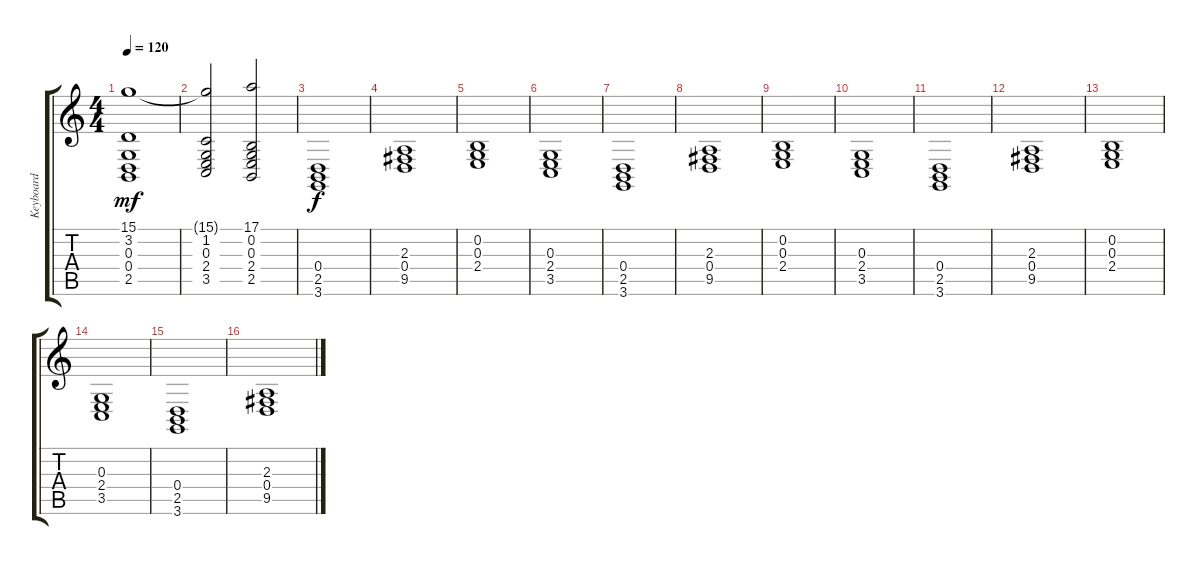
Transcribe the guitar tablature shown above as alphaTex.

\track ("Keyboard" "Keyboard") {instrument acousticgrandpiano}
\staff {score tabs}
\tuning (E4 B3 G3 D3 A2 E2) {hide}
\ts (4 4)
\tempo 120
\clef g2
\ks c
(15.1 3.2 0.3 0.4 2.5).1{dy mf} |
(15.1{t} 1.2 0.3 2.4 3.5).2 (17.1 0.2 0.3 2.4 2.5).2 |
(0.4 2.5 3.6).1{dy f} |
(2.3 0.4 9.5).1 |
(0.2 0.3 2.4).1 |
(0.3 2.4 3.5).1 |
(0.4 2.5 3.6).1 |
(2.3 0.4 9.5).1 |
(0.2 0.3 2.4).1 |
(0.3 2.4 3.5).1 |
(0.4 2.5 3.6).1 |
(2.3 0.4 9.5).1 |
(0.2 0.3 2.4).1 |
(0.3 2.4 3.5).1 |
(0.4 2.5 3.6).1 |
(2.3 0.4 9.5).1
